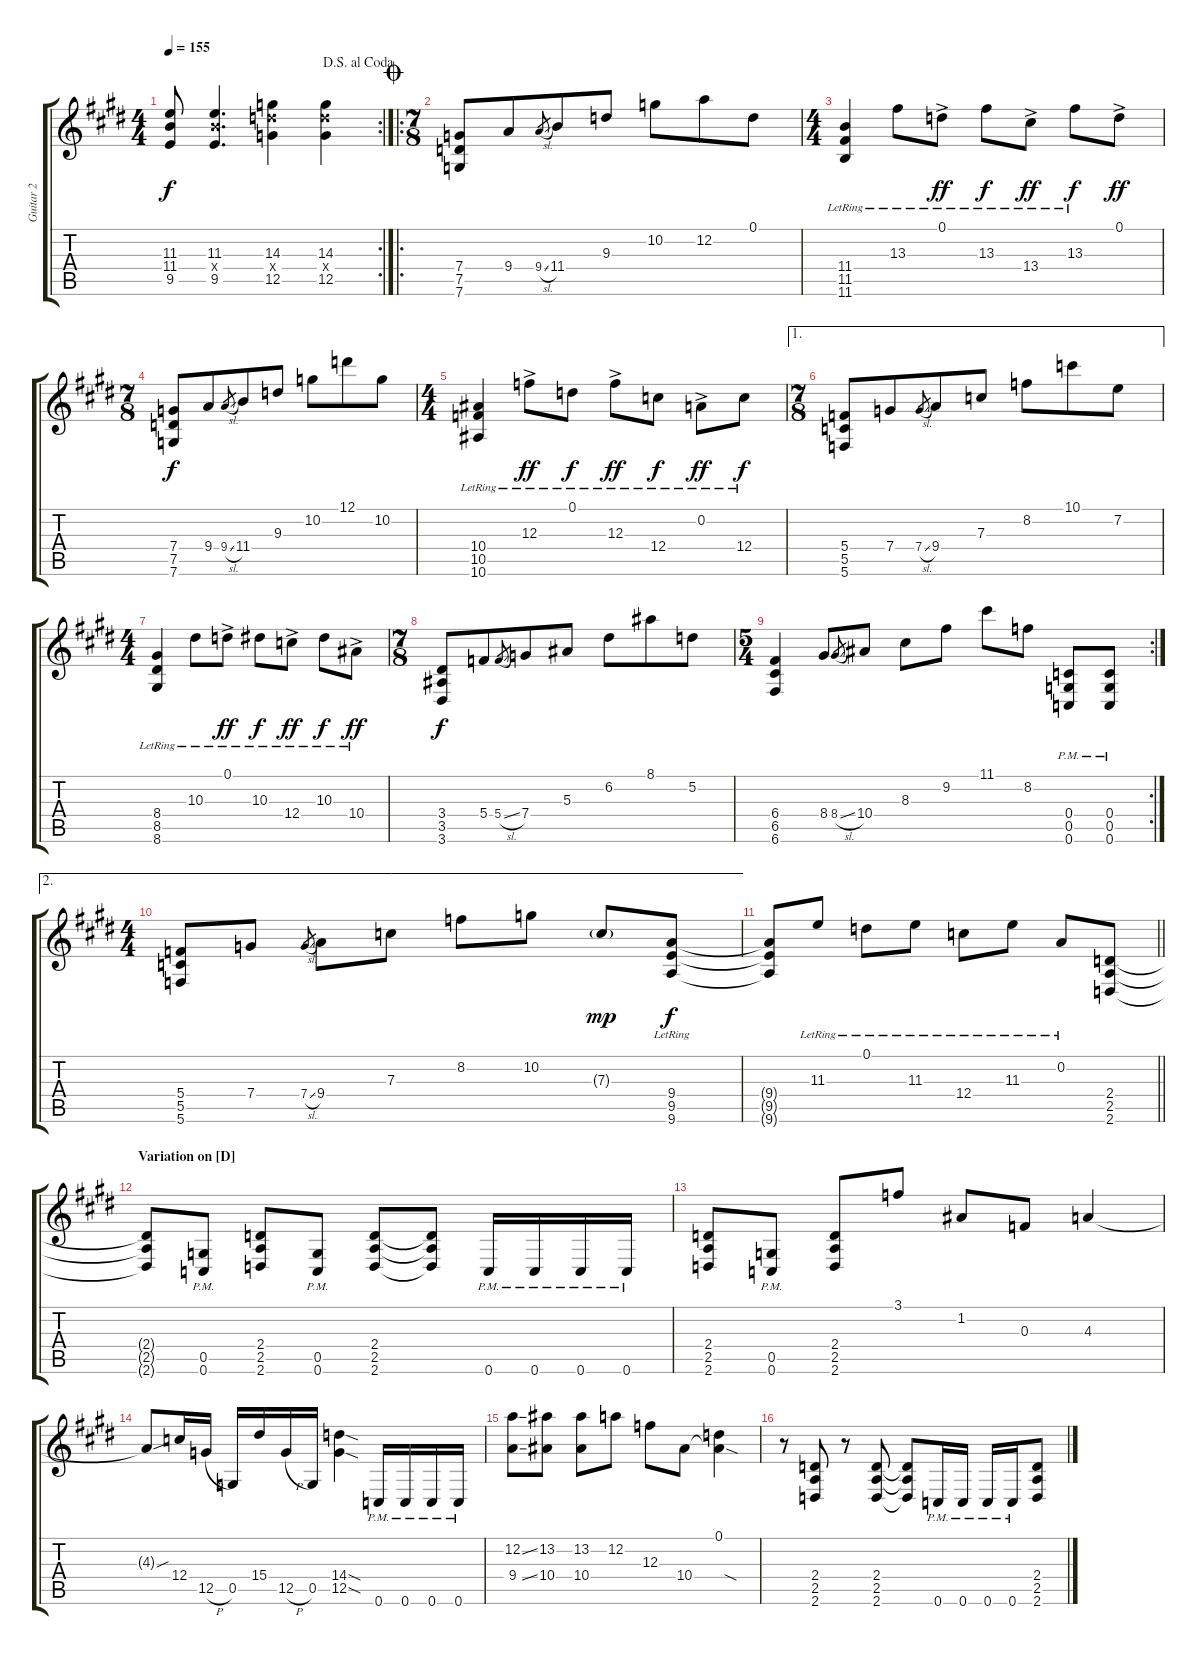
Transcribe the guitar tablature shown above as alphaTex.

\track ("Guitar 2" "Guitar 2") {instrument distortionguitar}
\staff {score tabs}
\tuning (D4 A3 F3 C3 G2 C2) {hide}
\rc 2
\ts (4 4)
\jump dalsegnoalcoda
\tempo 155
\clef g2
\ks e
(11.3{t} 11.4{t} 9.5{t}).8{dy f} (11.3 11.4{x} 9.5).4{d} (14.3 14.4{x} 12.5).4 (14.3 14.4{x} 12.5).4 |
\ro
\ts (7 8)
\jump coda
(7.4 7.5 7.6).8 9.4.8 9.4{sl}.8{gr} 11.4.8 9.3.8 10.2.8 12.2.8 0.1.8 |
\ts (4 4)
(11.4{lr} 11.5{lr} 11.6{lr}).4 13.3{lr}.8 0.1{ac lr}.8{dy ff} 13.3{lr}.8{dy f} 13.4{ac lr}.8{dy ff} 13.3{lr}.8{dy f} 0.1{ac}.8{dy ff} |
\ts (7 8)
(7.4 7.5 7.6).8{dy f} 9.4.8 9.4{sl}.8{gr} 11.4.8 9.3.8 10.2.8 12.1.8 10.2.8 |
\ts (4 4)
(10.4{lr} 10.5{lr} 10.6{lr}).4 12.3{ac lr}.8{dy ff} 0.1{lr}.8{dy f} 12.3{ac lr}.8{dy ff} 12.4{lr}.8{dy f} 0.2{ac lr}.8{dy ff} 12.4{lr}.8{dy f} |
\ae 1
\ts (7 8)
(5.4 5.5 5.6).8 7.4.8 7.4{sl}.8{gr} 9.4.8 7.3.8 8.2.8 10.1.8 7.2.8 |
\ts (4 4)
(8.4{lr} 8.5{lr} 8.6{lr}).4 10.3{lr}.8 0.1{ac lr}.8{dy ff} 10.3{lr}.8{dy f} 12.4{ac lr}.8{dy ff} 10.3{lr}.8{dy f} 10.4{ac lr}.8{dy ff} |
\ts (7 8)
(3.4 3.5 3.6).8{dy f} 5.4.8 5.4{sl}.8{gr} 7.4.8 5.3.8 6.2.8 8.1.8 5.2.8 |
\rc 2
\ts (5 4)
(6.4 6.5 6.6).4 8.4.8 8.4{sl}.8{gr} 10.4.8 8.3.8 9.2.8 11.1.8 8.2.8 (0.4{pm} 0.5{pm} 0.6{pm}).8 (0.4{pm} 0.5{pm} 0.6{pm}).8 |
\ae 2
\ts (4 4)
(5.4 5.5 5.6).8 7.4.8 7.4{sl}.8{gr} 9.4.8 7.3.8 8.2.8 10.2.8 7.3{g}.8{dy mp} (9.4{lr} 9.5{lr} 9.6{lr}).8{dy f} |
\barLineRight lightlight
(9.4{t} 9.5{t} 9.6{t}).8 11.3{lr}.8 0.1{lr}.8 11.3{lr}.8 12.4{lr}.8 11.3{lr}.8 0.2{lr}.8 (2.4 2.5 2.6).8 |
\section ("" "Variation on [D]")
(2.4{t} 2.5{t} 2.6{t}).8 (0.5{pm} 0.6{pm}).8 (2.4 2.5 2.6).8 (0.5{pm} 0.6{pm}).8 (2.4 2.5 2.6).8 (2.4{t} 2.5{t} 2.6{t}).8 0.6{pm}.16 0.6{pm}.16 0.6{pm}.16 0.6{pm}.16 |
(2.4 2.5 2.6).8 (0.5{pm} 0.6{pm}).8 (2.4 2.5 2.6).8 3.1.8 1.2.8 0.3.8 4.3.4 |
4.3{sou t}.8 12.4.16 12.5{h}.16 0.5.16 15.4.16 12.5{h}.16 0.5.16 (14.4{sod} 12.5{sod}).4 0.6{pm}.16 0.6{pm}.16 0.6{pm}.16 0.6{pm}.16 |
(12.2{ss} 9.4{ss}).8 (13.2 10.4).8 (13.2 10.4).8 12.2.8 12.3.8 10.4.8 (0.1 10.4{sod t}).4 |
r.8 (2.4 2.5 2.6).8 r.8 (2.4 2.5 2.6).8 (2.4{t} 2.5{t} 2.6{t}).8 0.6{pm}.16 0.6{pm}.16 0.6{pm}.16 0.6{pm}.16 (2.4 2.5 2.6).8
